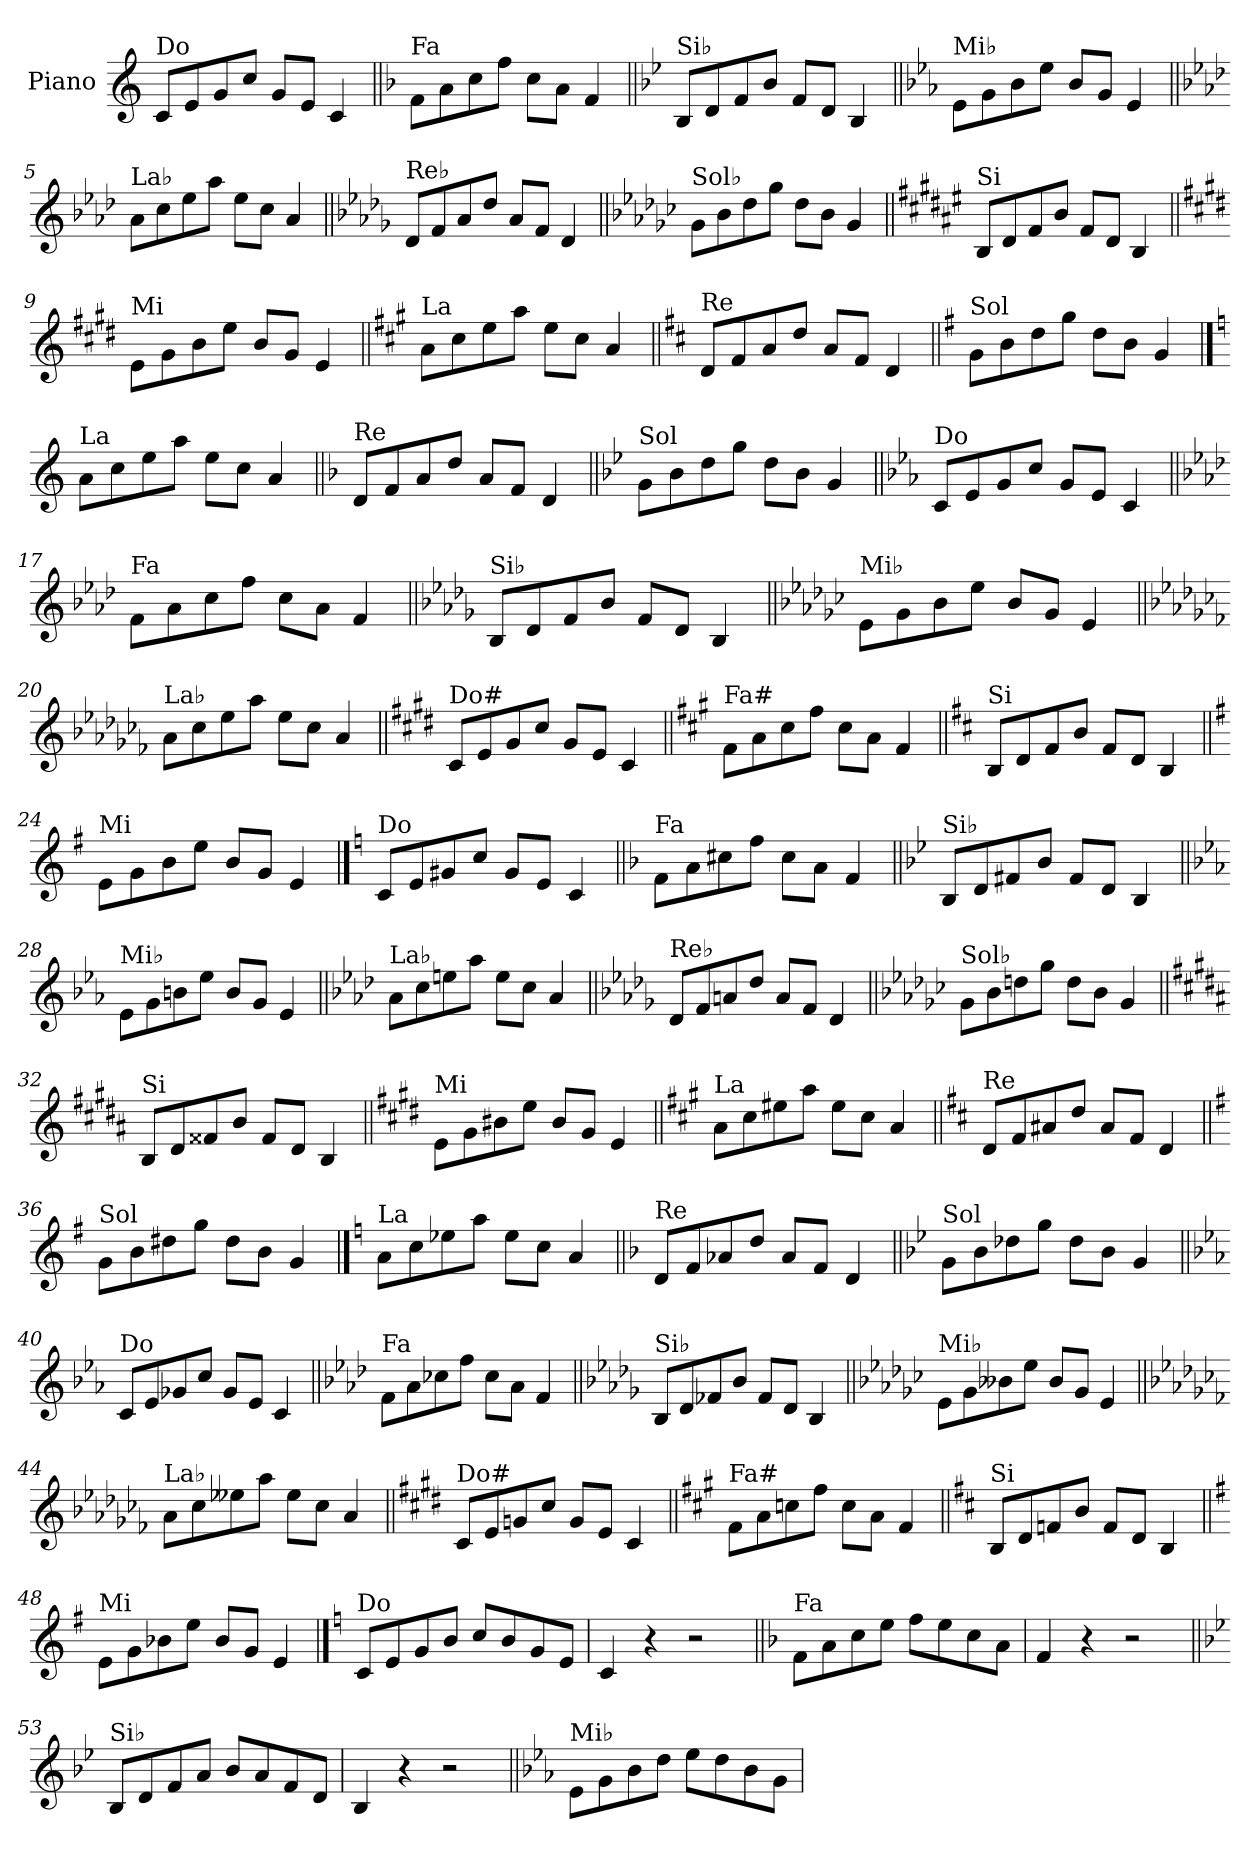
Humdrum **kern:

**kern
*part1
*staff1
*I"Piano
*I'Pno.
*clefG2
*k[]
=1
!LO:TX:a:t=Do
8c/L
8e/
8g/
8cc/J
8g/L
8e/J
4c/
=2||
*k[b-]
!LO:TX:a:t=Fa
8f\L
8a\
8cc\
8ff\J
8cc\L
8a\J
4f/
=3||
*k[b-e-]
!LO:TX:a:t=Si♭
8B-/L
8d/
8f/
8b-/J
8f/L
8d/J
4B-/
=4||
*k[b-e-a-]
!LO:TX:a:t=Mi♭
8e-\L
8g\
8b-\
8ee-\J
8b-/L
8g/J
4e-/
!!LO:LB:g=z
=5||
*k[b-e-a-d-]
!LO:TX:a:t=La♭
8a-\L
8cc\
8ee-\
8aa-\J
8ee-\L
8cc\J
4a-/
=6||
*k[b-e-a-d-g-]
!LO:TX:a:t=Re♭
8d-/L
8f/
8a-/
8dd-/J
8a-/L
8f/J
4d-/
=7||
*k[b-e-a-d-g-c-]
!LO:TX:a:t=Sol♭
8g-\L
8b-\
8dd-\
8gg-\J
8dd-\L
8b-\J
4g-/
=8||
*k[f#c#g#d#a#e#]
!LO:TX:a:t=Si
8B/L
8d#/
8f#/
8b/J
8f#/L
8d#/J
4B/
!!LO:LB:g=z
=9||
*k[f#c#g#d#]
!LO:TX:a:t=Mi
8e\L
8g#\
8b\
8ee\J
8b/L
8g#/J
4e/
=10||
*k[f#c#g#]
!LO:TX:a:t=La
8a\L
8cc#\
8ee\
8aa\J
8ee\L
8cc#\J
4a/
=11||
*k[f#c#]
!LO:TX:a:t=Re
8d/L
8f#/
8a/
8dd/J
8a/L
8f#/J
4d/
=12||
*k[f#]
!LO:TX:a:t=Sol
8g\L
8b\
8dd\
8gg\J
8dd\L
8b\J
4g/
!!LO:LB:g=z
==13
*k[]
!LO:TX:a:t=La
8a\L
8cc\
8ee\
8aa\J
8ee\L
8cc\J
4a/
=14||
*k[b-]
!LO:TX:a:t=Re
8d/L
8f/
8a/
8dd/J
8a/L
8f/J
4d/
=15||
*k[b-e-]
!LO:TX:a:t=Sol
8g\L
8b-\
8dd\
8gg\J
8dd\L
8b-\J
4g/
=16||
*k[b-e-a-]
!LO:TX:a:t=Do
8c/L
8e-/
8g/
8cc/J
8g/L
8e-/J
4c/
!!LO:LB:g=z
=17||
*k[b-e-a-d-]
!LO:TX:a:t=Fa
8f\L
8a-\
8cc\
8ff\J
8cc\L
8a-\J
4f/
=18||
*k[b-e-a-d-g-]
!LO:TX:a:t=Si♭
8B-/L
8d-/
8f/
8b-/J
8f/L
8d-/J
4B-/
=19||
*k[b-e-a-d-g-c-]
!LO:TX:a:t=Mi♭
8e-\L
8g-\
8b-\
8ee-\J
8b-/L
8g-/J
4e-/
=20||
*k[b-e-a-d-g-c-f-]
!LO:TX:a:t=La♭
8a-\L
8cc-\
8ee-\
8aa-\J
8ee-\L
8cc-\J
4a-/
!!LO:LB:g=z
=21||
*k[f#c#g#d#]
!LO:TX:a:t=Do#
8c#/L
8e/
8g#/
8cc#/J
8g#/L
8e/J
4c#/
=22||
*k[f#c#g#]
!LO:TX:a:t=Fa#
8f#\L
8a\
8cc#\
8ff#\J
8cc#\L
8a\J
4f#/
=23||
*k[f#c#]
!LO:TX:a:t=Si
8B/L
8d/
8f#/
8b/J
8f#/L
8d/J
4B/
=24||
*k[f#]
!LO:TX:a:t=Mi
8e\L
8g\
8b\
8ee\J
8b/L
8g/J
4e/
!!LO:PB:g=z
==25
*k[]
!LO:TX:a:t=Do
8c/L
8e/
8g#X/
8cc/J
8g#/L
8e/J
4c/
=26||
*k[b-]
!LO:TX:a:t=Fa
8f\L
8a\
8cc#X\
8ff\J
8cc#\L
8a\J
4f/
=27||
*k[b-e-]
!LO:TX:a:t=Si♭
8B-/L
8d/
8f#X/
8b-/J
8f#/L
8d/J
4B-/
=28||
*k[b-e-a-]
!LO:TX:a:t=Mi♭
8e-\L
8g\
8bn\
8ee-\J
8b/L
8g/J
4e-/
!!LO:LB:g=z
=29||
*k[b-e-a-d-]
!LO:TX:a:t=La♭
8a-\L
8cc\
8een\
8aa-\J
8ee\L
8cc\J
4a-/
=30||
*k[b-e-a-d-g-]
!LO:TX:a:t=Re♭
8d-/L
8f/
8an/
8dd-/J
8a/L
8f/J
4d-/
=31||
*k[b-e-a-d-g-c-]
!LO:TX:a:t=Sol♭
8g-\L
8b-\
8ddn\
8gg-\J
8dd\L
8b-\J
4g-/
=32||
*k[f#c#g#d#a#]
!LO:TX:a:t=Si
8B/L
8d#/
8f##X/
8b/J
8f##/L
8d#/J
4B/
!!LO:LB:g=z
=33||
*k[f#c#g#d#]
!LO:TX:a:t=Mi
8e\L
8g#\
8b#X\
8ee\J
8b#/L
8g#/J
4e/
=34||
*k[f#c#g#]
!LO:TX:a:t=La
8a\L
8cc#\
8ee#X\
8aa\J
8ee#\L
8cc#\J
4a/
=35||
*k[f#c#]
!LO:TX:a:t=Re
8d/L
8f#/
8a#X/
8dd/J
8a#/L
8f#/J
4d/
=36||
*k[f#]
!LO:TX:a:t=Sol
8g\L
8b\
8dd#X\
8gg\J
8dd#\L
8b\J
4g/
!!LO:LB:g=z
==37
*k[]
!LO:TX:a:t=La
8a\L
8cc\
8ee-X\
8aa\J
8ee-\L
8cc\J
4a/
=38||
*k[b-]
!LO:TX:a:t=Re
8d/L
8f/
8a-X/
8dd/J
8a-/L
8f/J
4d/
=39||
*k[b-e-]
!LO:TX:a:t=Sol
8g\L
8b-\
8dd-X\
8gg\J
8dd-\L
8b-\J
4g/
=40||
*k[b-e-a-]
!LO:TX:a:t=Do
8c/L
8e-/
8g-X/
8cc/J
8g-/L
8e-/J
4c/
!!LO:LB:g=z
=41||
*k[b-e-a-d-]
!LO:TX:a:t=Fa
8f\L
8a-\
8cc-X\
8ff\J
8cc-\L
8a-\J
4f/
=42||
*k[b-e-a-d-g-]
!LO:TX:a:t=Si♭
8B-/L
8d-/
8f-X/
8b-/J
8f-/L
8d-/J
4B-/
=43||
*k[b-e-a-d-g-c-]
!LO:TX:a:t=Mi♭
8e-\L
8g-\
8b--X\
8ee-\J
8b--/L
8g-/J
4e-/
=44||
*k[b-e-a-d-g-c-f-]
!LO:TX:a:t=La♭
8a-\L
8cc-\
8ee--X\
8aa-\J
8ee--\L
8cc-\J
4a-/
!!LO:LB:g=z
=45||
*k[f#c#g#d#]
!LO:TX:a:t=Do#
8c#/L
8e/
8gn/
8cc#/J
8g/L
8e/J
4c#/
=46||
*k[f#c#g#]
!LO:TX:a:t=Fa#
8f#\L
8a\
8ccn\
8ff#\J
8cc\L
8a\J
4f#/
=47||
*k[f#c#]
!LO:TX:a:t=Si
8B/L
8d/
8fn/
8b/J
8f/L
8d/J
4B/
=48||
*k[f#]
!LO:TX:a:t=Mi
8e\L
8g\
8b-X\
8ee\J
8b-/L
8g/J
4e/
!!LO:PB:g=z
==49
*k[]
!LO:TX:a:t=Do
8c/L
8e/
8g/
8b/J
8cc/L
8b/
8g/
8e/J
=50
4c/
4r
2r
=51||
*k[b-]
!LO:TX:a:t=Fa
8f\L
8a\
8cc\
8ee\J
8ff\L
8ee\
8cc\
8a\J
=52
4f/
4r
2r
=53||
*k[b-e-]
!LO:TX:a:t=Si♭
8B-/L
8d/
8f/
8a/J
8b-/L
8a/
8f/
8d/J
=54
4B-/
4r
2r
!!LO:LB:g=z
=55||
*k[b-e-a-]
!LO:TX:a:t=Mi♭
8e-\L
8g\
8b-\
8dd\J
8ee-\L
8dd\
8b-\
8g\J
=
*-
